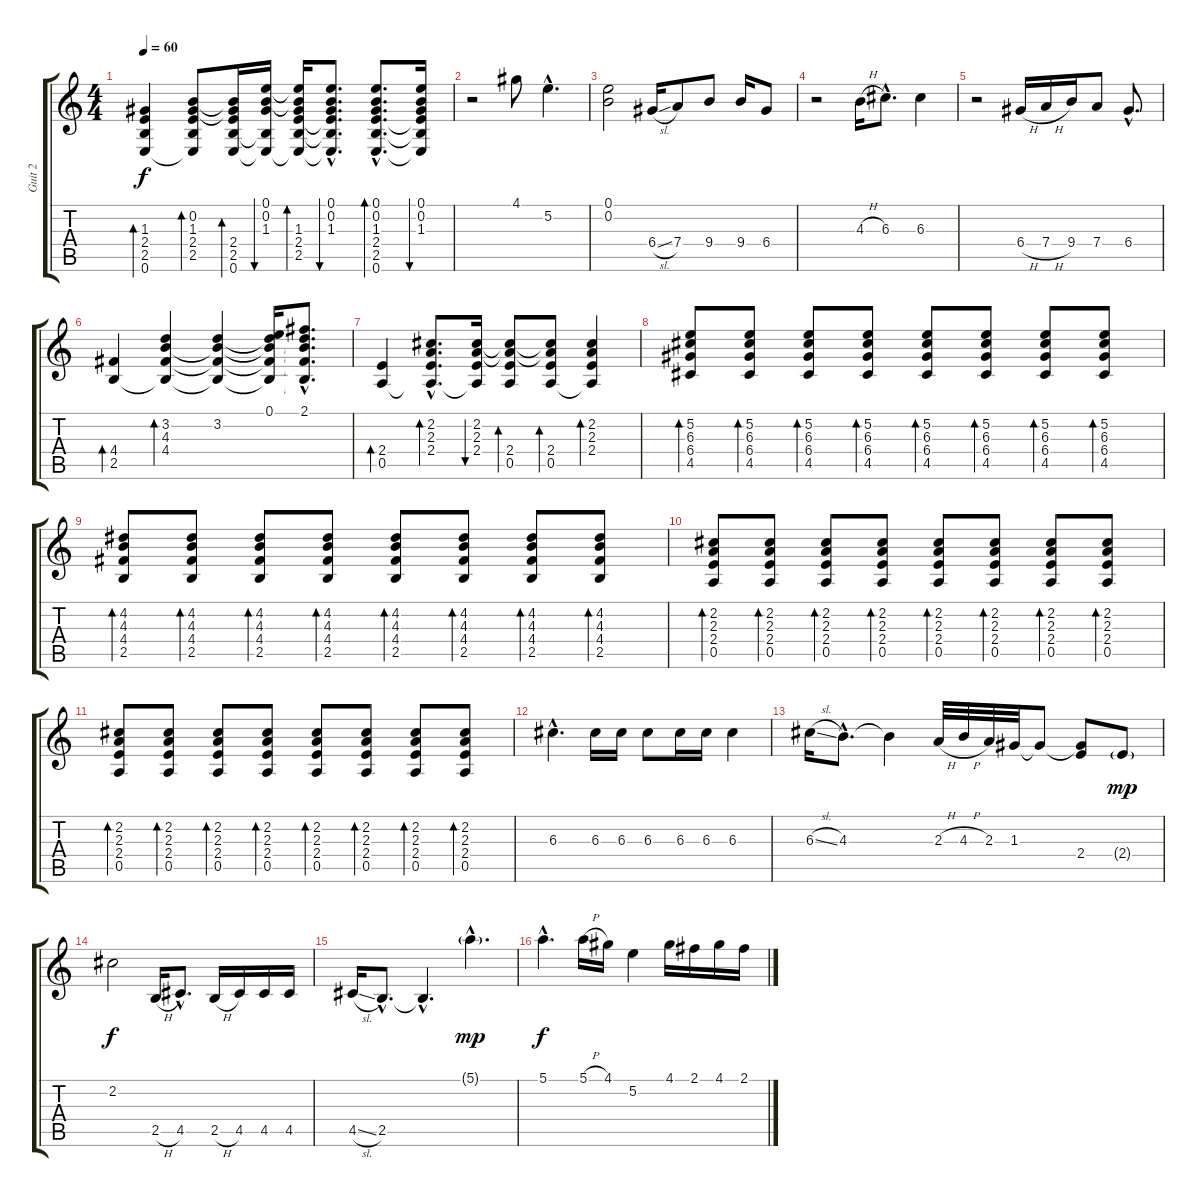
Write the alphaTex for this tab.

\track ("Guit 2" "Guit 2") {instrument electricguitarjazz}
\staff {score tabs}
\tuning (E4 B3 G3 D3 A2 E2) {hide}
\ts (4 4)
\tempo 60
\clef g2
\ks c
(1.3 2.4 2.5 0.6).4{bd 30 dy f} (0.2 1.3 2.4 2.5 0.6{t}).8{bd 30} (0.2{t} 1.3{t} 2.4 2.5 0.6).16{bd 30} (0.1 0.2 1.3 2.5{t} 0.6{t}).16{bu 30} (0.1{t} 0.2{t} 1.3 2.4 2.5 0.6{t}).16{bd 30} (0.1{hac} 0.2{hac} 1.3{hac} 2.4{hac t} 2.5{hac t} 0.6{hac t}).8{d bu 30} (0.1{hac} 0.2{hac} 1.3{hac} 2.4{hac} 2.5{hac} 0.6{hac}).8{d bd 30} (0.1 0.2 1.3 2.4{t} 2.5{t} 0.6{t}).16{bu 30} |
\section ("" "")
r.2 4.1.8 5.2{hac}.4{d} |
(0.1 0.2).2 6.4{sl}.16 7.4.8 9.4.8 9.4.16 6.4.8 |
r.2 4.3{h}.16 6.3{hac}.8{d} 6.3.4 |
r.2 6.4{h}.16 7.4{h}.16 9.4.16 7.4.8 6.4{hac}.8{d} |
(4.4 2.5).4{bd 30} (3.2 4.3 4.4 2.5{t}).4{bd 30} (3.2 4.3{t} 4.4{t} 2.5{t}).4 (0.1 3.2{t} 4.3{t} 4.4{t} 2.5{t}).16 (2.1{hac} 3.2{hac t} 4.3{hac t} 4.4{hac t} 2.5{hac t}).8{d} |
(2.4 0.5).4{bd 30} (2.2{hac} 2.3{hac} 2.4{hac} 0.5{hac t}).8{d bd 30} (2.2 2.3 2.4 0.5{t}).16{bu 30} (2.2{t} 2.3{t} 2.4 0.5).8{bd 30} (2.2{t} 2.3{t} 2.4 0.5).8{bd 30} (2.2 2.3 2.4 0.5{t}).4{bd 30} |
(5.2 6.3 6.4 4.5).8{bd 30} (5.2 6.3 6.4 4.5).8{bd 30} (5.2 6.3 6.4 4.5).8{bd 30} (5.2 6.3 6.4 4.5).8{bd 30} (5.2 6.3 6.4 4.5).8{bd 30} (5.2 6.3 6.4 4.5).8{bd 30} (5.2 6.3 6.4 4.5).8{bd 30} (5.2 6.3 6.4 4.5).8{bd 30} |
(4.2 4.3 4.4 2.5).8{bd 30} (4.2 4.3 4.4 2.5).8{bd 30} (4.2 4.3 4.4 2.5).8{bd 30} (4.2 4.3 4.4 2.5).8{bd 30} (4.2 4.3 4.4 2.5).8{bd 30} (4.2 4.3 4.4 2.5).8{bd 30} (4.2 4.3 4.4 2.5).8{bd 30} (4.2 4.3 4.4 2.5).8{bd 30} |
(2.2 2.3 2.4 0.5).8{bd 30} (2.2 2.3 2.4 0.5).8{bd 30} (2.2 2.3 2.4 0.5).8{bd 30} (2.2 2.3 2.4 0.5).8{bd 30} (2.2 2.3 2.4 0.5).8{bd 30} (2.2 2.3 2.4 0.5).8{bd 30} (2.2 2.3 2.4 0.5).8{bd 30} (2.2 2.3 2.4 0.5).8{bd 30} |
(2.2 2.3 2.4 0.5).8{bd 30} (2.2 2.3 2.4 0.5).8{bd 30} (2.2 2.3 2.4 0.5).8{bd 30} (2.2 2.3 2.4 0.5).8{bd 30} (2.2 2.3 2.4 0.5).8{bd 30} (2.2 2.3 2.4 0.5).8{bd 30} (2.2 2.3 2.4 0.5).8{bd 30} (2.2 2.3 2.4 0.5).8{bd 30} |
\section ("" "")
6.3{hac}.4{d} 6.3.16 6.3.16 6.3.8 6.3.16 6.3.16 6.3.4 |
6.3{sl}.16 4.3{hac}.8{d} 4.3{t}.4 2.3{h}.32 4.3{h}.32 2.3.32 1.3.32 1.3{t}.8 (1.3{t} 2.4).8 2.4{g}.8{dy mp} |
2.2.2{dy f} 2.5{h}.16 4.5{hac}.8{d} 2.5{h}.16 4.5.16 4.5.16 4.5.16 |
4.5{sl}.16 2.5{hac}.8{d} 2.5{hac t}.4{d} 5.1{g hac}.4{d dy mp} |
5.1{hac}.4{d dy f} 5.1{h}.16 4.1.16 5.2.4 4.1.16 2.1.16 4.1.16 2.1.16
